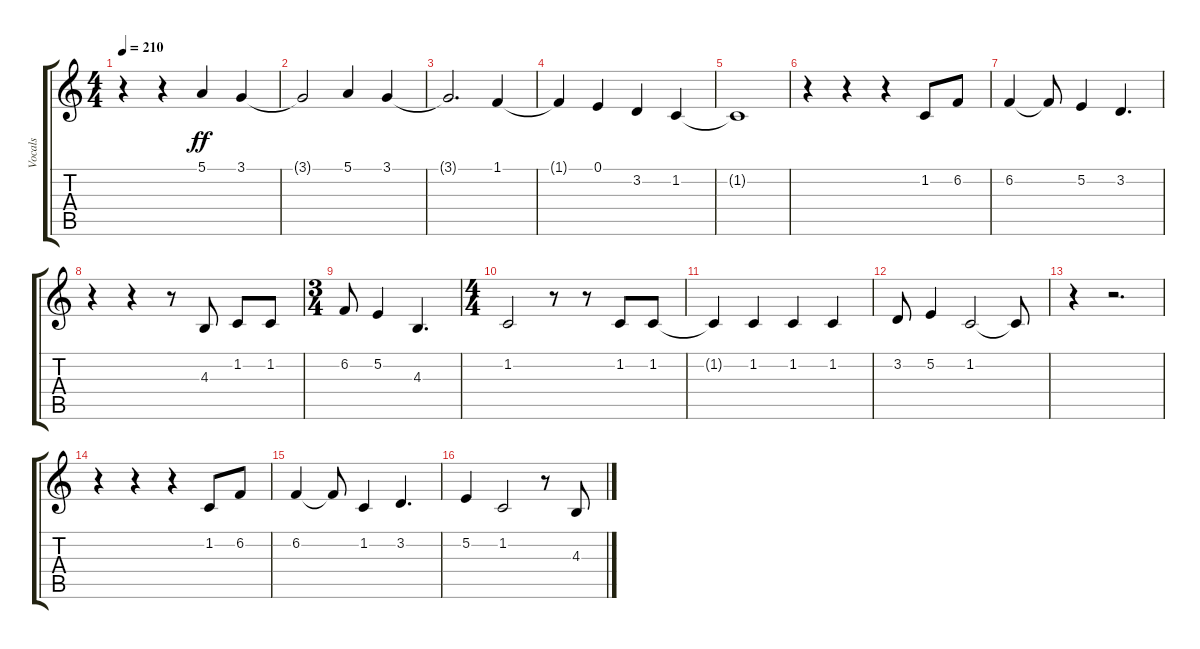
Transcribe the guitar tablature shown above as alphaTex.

\track ("Vocals" "Vocals") {instrument clarinet}
\staff {score tabs}
\tuning (E4 B3 G3 D3 A2 E2) {hide}
\ts (4 4)
\tempo 210
\clef g2
\ks c
r.4{dy ff} r.4 5.1.4 3.1.4 |
3.1{t}.2 5.1.4 3.1.4 |
3.1{t}.2{d} 1.1.4 |
1.1{t}.4 0.1.4 3.2.4 1.2.4 |
1.2{t}.1 |
r.4 r.4 r.4 1.2.8 6.2.8 |
6.2.4 6.2{t}.8 5.2.4 3.2.4{d} |
r.4 r.4 r.8 4.3.8 1.2.8 1.2.8 |
\ts (3 4)
6.2.8 5.2.4 4.3.4{d} |
\ts (4 4)
1.2.2 r.8 r.8 1.2.8 1.2.8 |
1.2{t}.4 1.2.4 1.2.4 1.2.4 |
3.2.8 5.2.4 1.2.2 1.2{t}.8 |
r.4 r.2{d} |
r.4 r.4 r.4 1.2.8 6.2.8 |
6.2.4 6.2{t}.8 1.2.4 3.2.4{d} |
5.2.4 1.2.2 r.8 4.3.8
